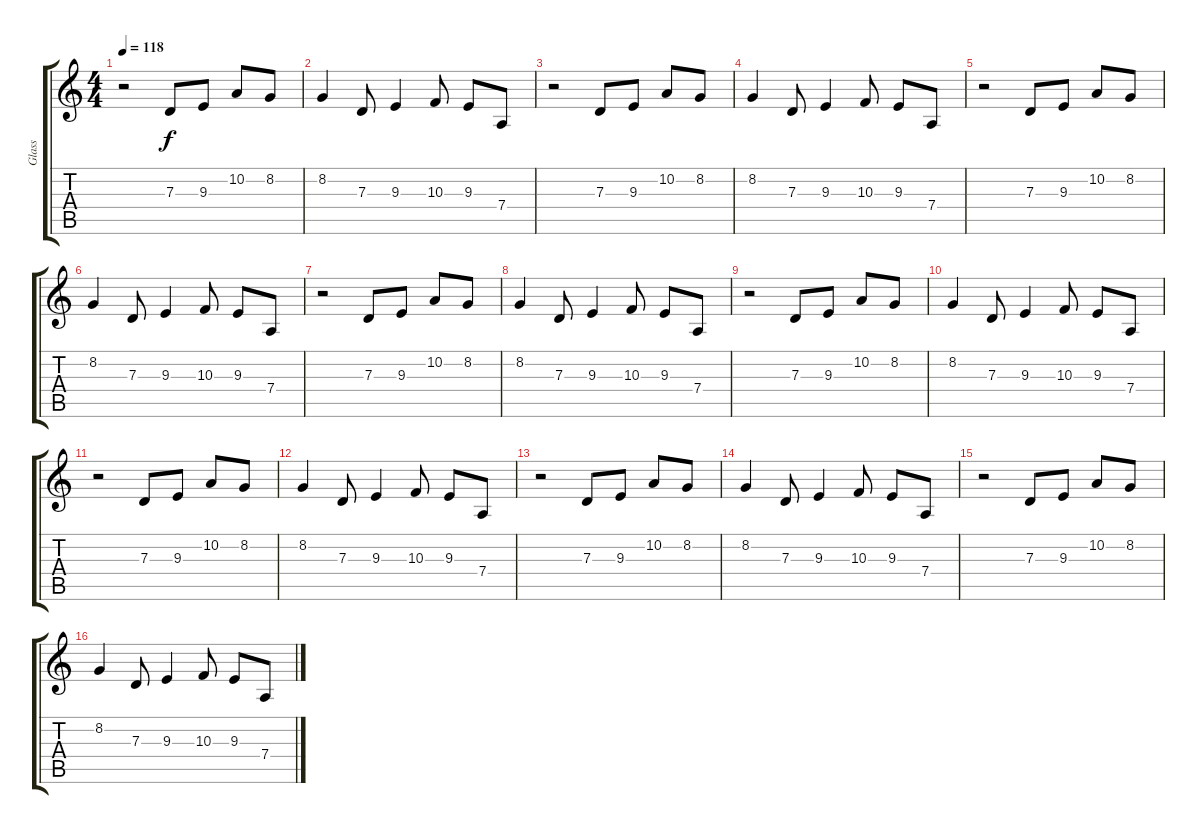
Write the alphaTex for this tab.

\track ("Glass" "Glass") {instrument synthvoice}
\staff {score tabs}
\tuning (E4 B3 G3 D3 A2 E2) {hide}
\ts (4 4)
\tempo 118
\clef g2
\ks c
r.2{dy f} 7.3.8 9.3.8 10.2.8 8.2.8 |
8.2.4 7.3.8 9.3.4 10.3.8 9.3.8 7.4.8 |
r.2 7.3.8 9.3.8 10.2.8 8.2.8 |
8.2.4 7.3.8 9.3.4 10.3.8 9.3.8 7.4.8 |
r.2 7.3.8 9.3.8 10.2.8 8.2.8 |
8.2.4 7.3.8 9.3.4 10.3.8 9.3.8 7.4.8 |
r.2 7.3.8 9.3.8 10.2.8 8.2.8 |
8.2.4 7.3.8 9.3.4 10.3.8 9.3.8 7.4.8 |
r.2 7.3.8 9.3.8 10.2.8 8.2.8 |
8.2.4 7.3.8 9.3.4 10.3.8 9.3.8 7.4.8 |
r.2 7.3.8 9.3.8 10.2.8 8.2.8 |
8.2.4 7.3.8 9.3.4 10.3.8 9.3.8 7.4.8 |
r.2 7.3.8 9.3.8 10.2.8 8.2.8 |
8.2.4 7.3.8 9.3.4 10.3.8 9.3.8 7.4.8 |
r.2 7.3.8 9.3.8 10.2.8 8.2.8 |
8.2.4 7.3.8 9.3.4 10.3.8 9.3.8 7.4.8
